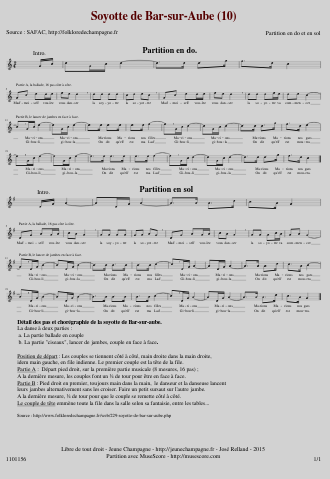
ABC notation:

X:1
L:1/8
M:2/4
I:linebreak $
K:C
V:1 treble
V:1
 x G/c/ | dG/c/ d2- | d>d d>g | f>d c2 |$ Gc ed/e/ | %5
 fe !breath!d2 | dd dd | cd e!breath!c | Gc ed/e/ | fe !breath!d2 | %10
 dd df/e/ | de c2- |$ !breath!cG/c/ e2- | eG/c/ e2- | e>e e>e | %15
 e>e f2- | !breath!fG/c/ d2- | dG/c/ d2- | d>d d>g | f>d e2- |$ %20
 !breath!eG/c/ e2- | eG/c/ e2- | e>e e>e | e>e f2- | !breath!fG/c/ d2- | %25
 dG/c/ d2- | d>d d>g | f>d c2 |]$[K:G] x D/G/ A2- | AD/G/ A2- | %30
 A>A A>d | c>A G2 |$ DG BA/B/ | cB !breath!A2 | AA AA | %35
 GA B!breath!G | DG BA/B/ | cB !breath!A2 | AA Ac/B/ | AB G2- |$ %40
 !breath!GD/G/ B2- | BD/G/ B2- | B>B B>B | B>B c2- | !breath!cD/G/ A2- | %45
 AD/G/ A2- | A>A A>d | c>A B2- |$ !breath!BD/G/ B2- | BD/G/ B2- | %50
 B>B B>B | B>B c2- | !breath!cD/G/ A2- | AD/G/ A2- | A>A A>d | %55
 c>A G2 |] %56
